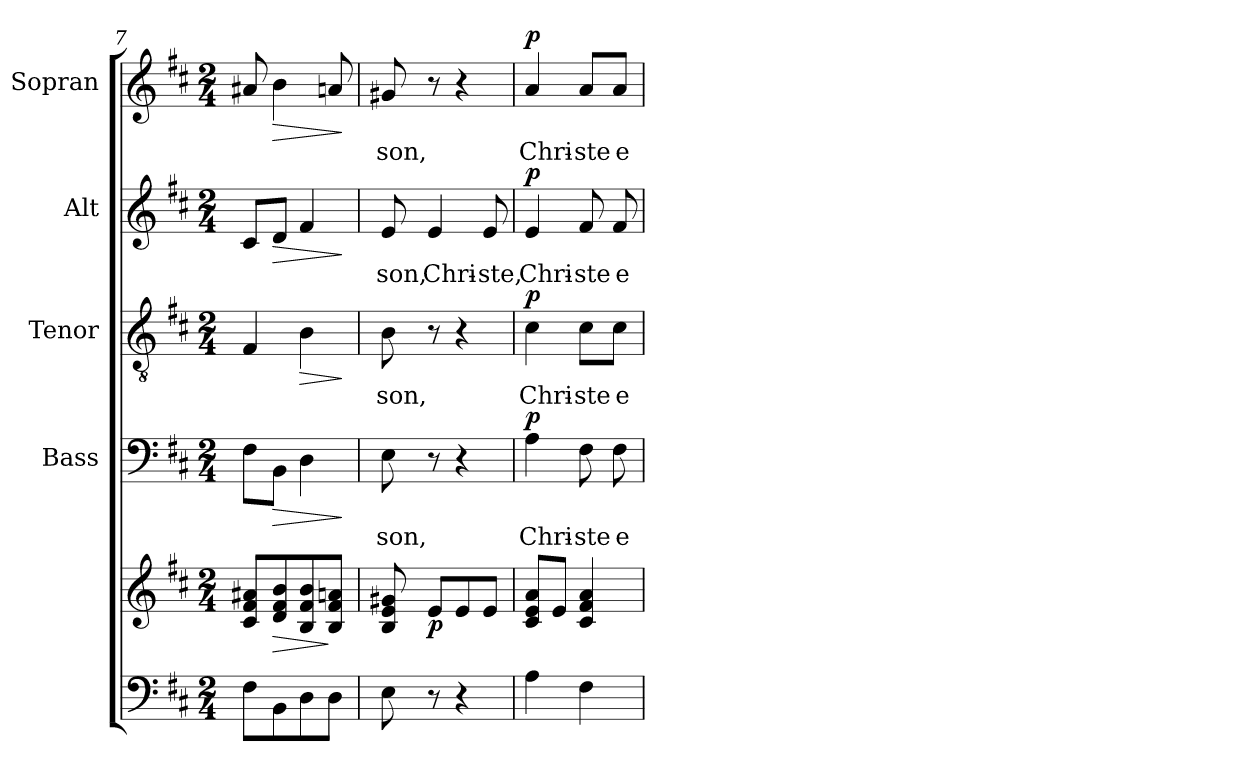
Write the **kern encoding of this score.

**kern	**kern	**dynam	**kern	**text	**dynam	**kern	**text	**dynam	**kern	**text	**dynam	**kern	**text	**dynam
*part5	*part5	*part5	*part4	*part4	*part4	*part3	*part3	*part3	*part2	*part2	*part2	*part1	*part1	*part1
*staff6	*staff5	*staff5/6	*staff4	*staff4	*staff4	*staff3	*staff3	*staff3	*staff2	*staff2	*staff2	*staff1	*staff1	*staff1
*	*	*	*I"Bass	*	*	*I"Tenor	*	*	*I"Alt	*	*	*I"Sopran	*	*
*	*	*	*I'B.	*	*	*I'T.	*	*	*I'A.	*	*	*I'S.	*	*
!!LO:LB:g=z
*clefF4	*clefG2	*	*clefF4	*	*	*clefGv2	*	*	*clefG2	*	*	*clefG2	*	*
*k[f#c#]	*k[f#c#]	*	*k[f#c#]	*	*	*k[f#c#]	*	*	*k[f#c#]	*	*	*k[f#c#]	*	*
*D:	*D:	*	*D:	*	*	*D:	*	*	*D:	*	*	*D:	*	*
*M2/4	*M2/4	*	*M2/4	*	*	*M2/4	*	*	*M2/4	*	*	*M2/4	*	*
=7	=7	=7	=7	=7	=7	=7	=7	=7	=7	=7	=7	=7	=7	=7
8F#\L	8c#/ 8f#/ 8a#X/L	.	8F#\L	.	.	4F#/	.	.	8c#/L	.	.	8a#X/	.	.
!	!	!LO:HP:b	!	!	!LO:HP:b	!	!	!	!	!	!LO:HP:b	!	!	!LO:HP:b
8BB\	8d/ 8f#/ 8b/	>	8BB\J	.	>	.	.	.	8d/J	.	>	4b\	.	>
!	!	!	!	!	!	!	!	!LO:HP:b	!	!	!	!	!	!
8D\	8B/ 8f#/ 8b/	.	4D\	.	.	4B\	.	>	4f#/	.	.	.	.	.
8D\J	8B/ 8f#/ 8an/J	]	.	.	.	.	.	.	.	.	.	8an/	.	.
.	.	.	.	.	]	.	.	]	.	.	]	.	.	]
=8	=8	=8	=8	=8	=8	=8	=8	=8	=8	=8	=8	=8	=8	=8
!	!	!	!	!LO:LY:b	!	!	!LO:LY:b	!	!	!LO:LY:b	!	!	!LO:LY:b	!
8E\	8B/ 8e/ 8g#X/	.	8E\	-son,	.	8B\	-son,	.	8e/	-son,	.	8g#X/	-son,	.
!	!	!LO:DY:b	!	!	!	!	!	!	!	!LO:LY:b	!	!	!	!
8r	8e/L	p	8r	.	.	8r	.	.	4e/	Chri-	.	8r	.	.
4r	8e/	.	4r	.	.	4r	.	.	.	.	.	4r	.	.
!	!	!	!	!	!	!	!	!	!	!LO:LY:b	!	!	!	!
.	8e/J	.	.	.	.	.	.	.	8e/	-ste,	.	.	.	.
=9	=9	=9	=9	=9	=9	=9	=9	=9	=9	=9	=9	=9	=9	=9
!	!	!	!	!LO:LY:b	!LO:DY:a	!	!LO:LY:b	!LO:DY:a	!	!LO:LY:b	!LO:DY:a	!	!LO:LY:b	!LO:DY:a
4A\	8c#/ 8e/ 8a/L	.	4A\	Chri-	p	4c#\	Chri-	p	4e/	Chri-	p	4a/	Chri-	p
.	8e/J	.	.	.	.	.	.	.	.	.	.	.	.	.
!	!	!	!	!LO:LY:b	!	!	!LO:LY:b	!	!	!LO:LY:b	!	!	!LO:LY:b	!
4F#\	4c#/ 4f#/ 4a/	.	8F#\	-ste	.	8c#\L	-ste	.	8f#/	-ste	.	8a/L	-ste	.
!	!	!	!	!LO:LY:b	!	!	!LO:LY:b	!	!	!LO:LY:b	!	!	!LO:LY:b	!
.	.	.	8F#\	e-	.	8c#\J	e-	.	8f#/	e-	.	8a/J	e-	.
=	=	=	=	=	=	=	=	=	=	=	=	=	=	=
*-	*-	*-	*-	*-	*-	*-	*-	*-	*-	*-	*-	*-	*-	*-
